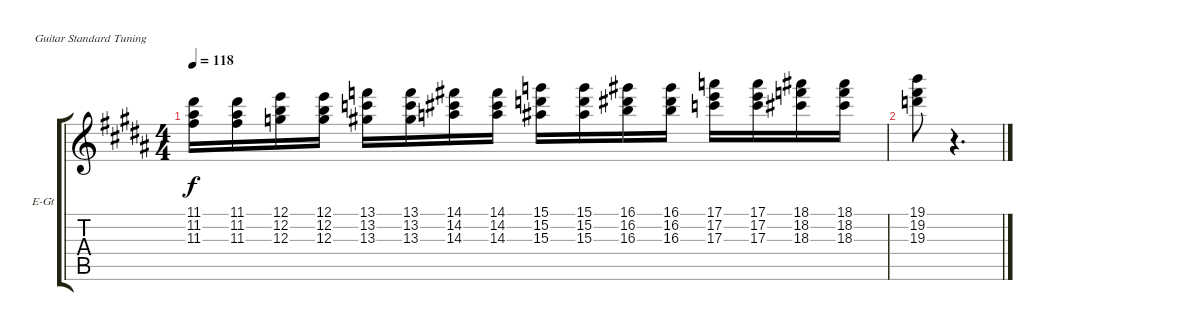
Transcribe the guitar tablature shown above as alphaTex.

\bracketExtendMode groupsimilarinstruments
\firstSystemTrackNameOrientation horizontal
\otherSystemsTrackNameOrientation horizontal
\track ("Nick Valensi" "E-Gt") {instrument overdrivenguitar}
\staff {score tabs}
\tuning (E4 B3 G3 D3 A2 E2)
\ts (4 4)
\tempo 118
\clef g2
\ks b
(11.1 11.2 11.3).16{dy f} (11.1 11.2 11.3).16 (12.1 12.2 12.3).16 (12.1 12.2 12.3).16 (13.1 13.2 13.3).16 (13.1 13.2 13.3).16 (14.1 14.2 14.3).16 (14.1 14.2 14.3).16 (15.1 15.2 15.3).16 (15.1 15.2 15.3).16 (16.1 16.2 16.3).16 (16.1 16.2 16.3).16 (17.1 17.2 17.3).16 (17.1 17.2 17.3).16 (18.1 18.2 18.3).16 (18.1 18.2 18.3).16 |
(19.1 19.2 19.3).8 r.4{d}
